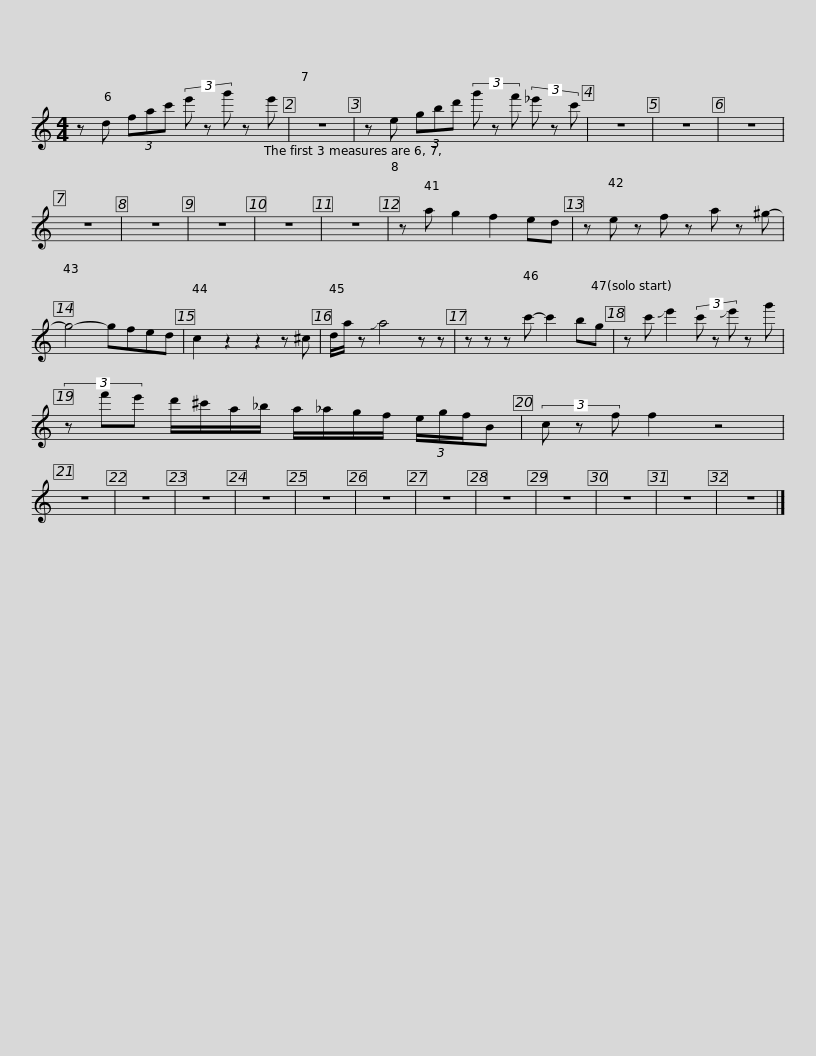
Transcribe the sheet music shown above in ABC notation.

X:1
L:1/8
M:4/4
I:linebreak $
K:C
V:1 treble
V:1
 z d (3fac' (3e' z g' z e' | z8 | z e (3gbd' (3g' z f' (3_e' z c' | z8 | z8 | %5
 z8 | z8 | z8 | z8 | z8 | %10
 z8 |$ z a g2 f2 ed | z e z f z a z ^g- | g4- gfed | c2 z2 z2 z ^c | %15
 d/a/ z !slide!a4 z z | z z z c'- c'2 bg |$ z c' !slide!e'2 (3c' z !slide!e' z g' | (3z f'e' d'/^c'/a/_b/ a/_a/g/f/ (3e/g/f/B | (3c z f f2 z4 | %20
 z8 | z8 | z8 | z8 | z8 |$ %25
 z8 | z8 | z8 | z8 | z8 | %30
 z8 | z8 |] %32
